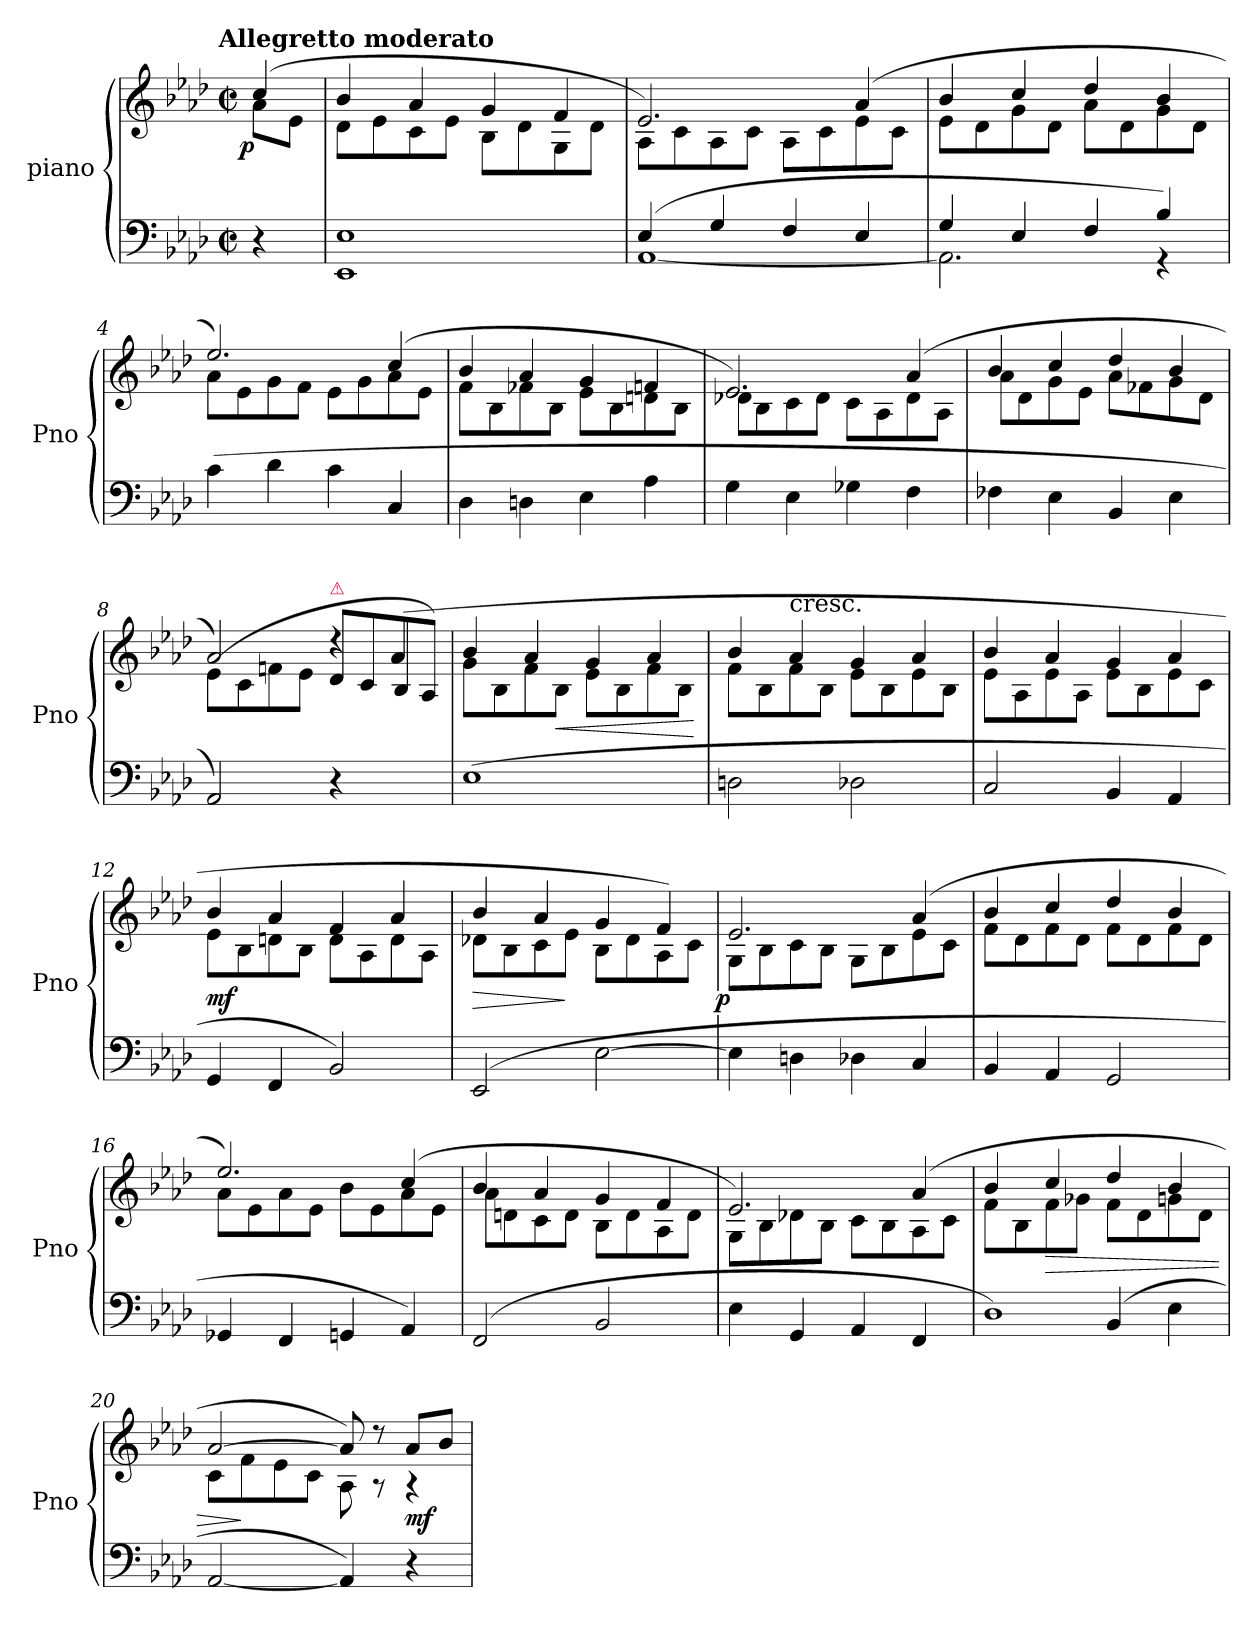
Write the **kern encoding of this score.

**kern	**kern	**dynam
*part2	*part1	*part1
*staff2	*staff1	*staff1
*	*I"piano	*
*	*I'Pno	*
*clefF4	*clefG2	*
*k[b-e-a-d-]	*k[b-e-a-d-]	*
!!LO:TX:omd:t=Allegretto moderato
*M2/2	*M2/2	*
*met(c|)	*met(c|)	*
*MM92	*MM92	*
=	=	=
*	*^	*
!	!	!	!LO:DY:rj
4r	(4cc/	8a-\L	p
.	.	8e-\J	.
=1	=1	=1	=1
1EE-/ 1E-/	4b-/	8d-\L	.
.	.	8e-\	.
.	4a-/	8c\	.
.	.	8e-\J	.
.	4g/	8B-\L	.
.	.	8d-\	.
.	4f/	8G\	.
.	.	8d-\J	.
=2	=2	=2	=2
*^	*	*	*
(4E-/	[1AA-\	2.e-/)	8A-\L	.
.	.	.	8c\	.
4G/	.	.	8A-\	.
.	.	.	8c\J	.
4F/	.	.	8A-\L	.
.	.	.	8c\	.
4E-/	.	(4a-/	8e-\	.
.	.	.	8c\J	.
=3	=3	=3	=3	=3
4G/	2.AA-\]	4b-/	8e-\L	.
.	.	.	8d-\	.
4E-/	.	4cc/	8g\	.
.	.	.	8d-\J	.
4F/	.	4dd-/	8a-\L	.
.	.	.	8d-\	.
4B-/)	4r	4b-/	8g\	.
.	.	.	8d-\J	.
*v	*v	*	*	*
=4	=4	=4	=4
(4c\	2.ee-/)	8a-\L	.
.	.	8e-\	.
4d-\	.	8g\	.
.	.	8f\J	.
4c\	.	8e-\L	.
.	.	8g\	.
4C/	(4cc/	8a-\	.
.	.	8e-\J	.
=5	=5	=5	=5
4D-\	4b-/	8f\L	.
.	.	8B-\	.
4Dn\	4a-/	8f-X\	.
.	.	8B-\J	.
4E-\	4g/	8e-\L	.
.	.	8B-\	.
4A-\	4fn/	8dn\	.
.	.	8B-\J	.
=6	=6	=6	=6
4G\	2.e-/)	8d-X\L	.
.	.	8B-\	.
4E-\	.	8c\	.
.	.	8d-\J	.
4G-X\	.	8c\L	.
.	.	8A-\	.
4F\	(4a-/	8d-\	.
.	.	8A-\J	.
=7	=7	=7	=7
4F-X\	4b-/	8a-\L	.
.	.	8d-\	.
4E-\	4cc/	8g\	.
.	.	8e-\J	.
4BB-/	4dd-/	8a-\L	.
.	.	8f-X\	.
4E-\	4b-/	8g\	.
.	.	8d-\J	.
=8	=8	=8	=8
2AA-/)	2a-/)	(<8e-\L	.
.	.	8c\	.
.	.	8fn\	.
.	.	8e-\J	.
!	!LO:TX:a:color=crimson:t=⚠	!	!
4r	4r	8d-\L	.
.	.	8c\	.
4ryy	(>4a-/	8B-/	.
.	.	8A-/J)	.
=9	=9	=9	=9
(<1E-\	4b-/	8g\L	.
.	.	8B-\	.
.	4a-/	8f\	.
!	!	!	!LO:HP:b
.	.	8B-\J	<
.	4g/	8e-\L	.
.	.	8B-\	.
.	4a-/	8f\	.
.	.	8B-\J	.
*	*v	*v	*
.	.	[
=10	=10	=10
*	*^	*
2Dn\	4b-/	8f\L	.
.	.	8B-\	.
!	!LO:TX:t=cresc.	!	!
.	4a-/	8f\	.
.	.	8B-\J	.
2D-X\	4g/	8e-\L	.
.	.	8B-\	.
.	4a-/	8e-\	.
.	.	8B-\J	.
=11	=11	=11	=11
2C/	4b-/	8e-\L	.
.	.	8A-\	.
.	4a-/	8e-\	.
.	.	8A-\J	.
4BB-/	4g/	8e-\L	.
.	.	8B-\	.
4AA-/	4a-/	8e-\	.
.	.	8c\J	.
=12	=12	=12	=12
4GG/	4b-/	8e-\L	mf
.	.	8B-\	.
4FF/	4a-/	8dn\	.
.	.	8B-\J	.
2BB-/)	4f/	8d\L	.
.	.	8A-\	.
.	4a-/	8d\	.
.	.	8A-\J	.
=13	=13	=13	=13
!	!	!	!LO:HP:b
(2EE-/	4b-/	8d-X\L	>
.	.	8B-\	.
.	4a-/	8c\	.
.	.	8e-\J	]
[2E-\	4g/	8B-\L	.
.	.	8d-\	.
.	4f/)	8A-\	.
.	.	8c\J	.
=14	=14	=14	=14
!	!	!	!LO:DY:rj
4E-\]	2.e-/	8G\L	p
.	.	8B-\	.
4Dn\	.	8c\	.
.	.	8B-\J	.
4D-X\	.	8G\L	.
.	.	8B-\	.
4C/	(4a-/	8e-\	.
.	.	8c\J	.
=15	=15	=15	=15
4BB-/	4b-/	8f\L	.
.	.	8d-\	.
4AA-/	4cc/	8f\	.
.	.	8d-\J	.
2GG/	4dd-/	8f\L	.
.	.	8d-\	.
.	4b-/	8f\	.
.	.	8d-\J	.
=16	=16	=16	=16
4GG-X/	2.ee-/)	8a-\L	.
.	.	8e-\	.
4FF/	.	8a-\	.
.	.	8e-\J	.
4GGn/	.	8b-\L	.
.	.	8e-\	.
4AA-/)	(4cc/	8a-\	.
.	.	8e-\J	.
=17	=17	=17	=17
(<2FF/	4b-/	8a-\L	.
.	.	8dn\	.
.	4a-/	8c\	.
.	.	8d\J	.
2BB-/	4g/	8B-\L	.
.	.	8d\	.
.	4f/	8A-\	.
.	.	8d\J	.
=18	=18	=18	=18
4E-\	2.e-/)	8G\L	.
.	.	8B-\	.
4GG/	.	8d-X\	.
.	.	8B-\J	.
4AA-/	.	8c\L	.
.	.	8B-\	.
4FF/	(4a-/	8A-\	.
.	.	8c\J	.
=19	=19	=19	=19
!LO:N:vis=1	!	!	!
2D-\)	4b-/	8f\L	.
.	.	8B-\	.
!	!	!	!LO:HP:b
.	4cc/	8f\	>
.	.	8g-X\J	.
(<4BB-/	4dd-/	8f\L	.
.	.	8d-\	.
4E-\	4b-/	8gn\	.
.	.	8d-\J	.
=20	=20	=20	=20
[2AA-/	[2a-/	8c\L	.
.	.	8f\	]
.	.	8e-\	.
.	.	8c\J	.
4AA-/])	8a-/])	8A-\	.
.	8r	8r	.
4r	8a-/L	4r	mf
.	8b-/J	.	.
*	*v	*v	*
=	=	=
*-	*-	*-
